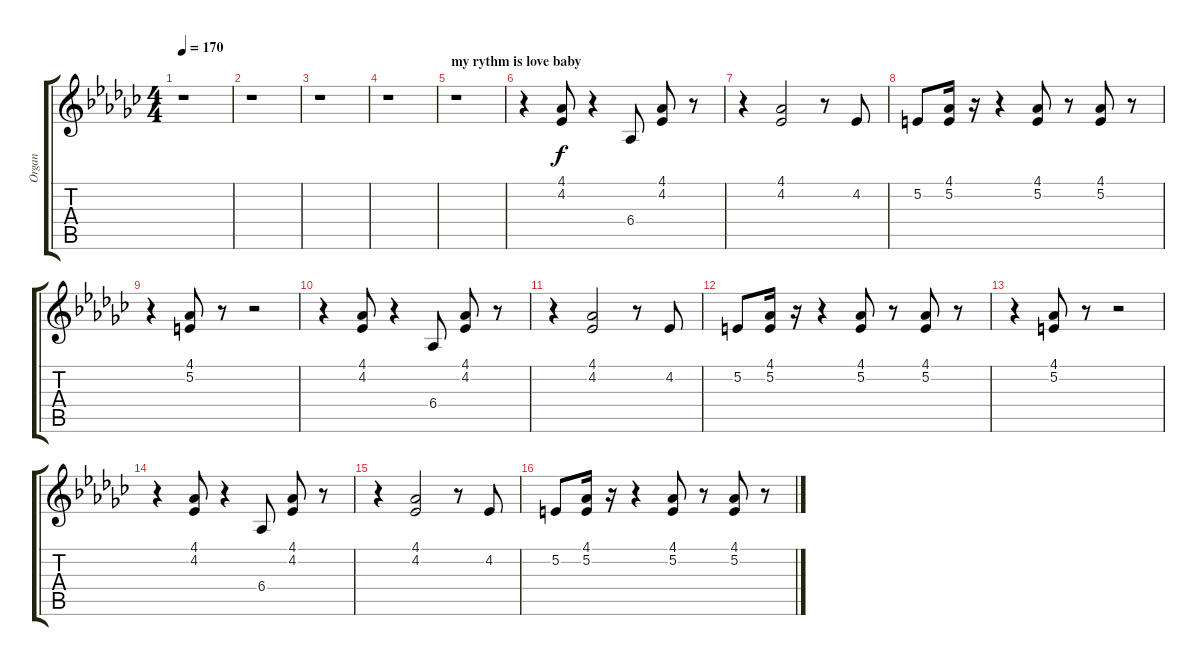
\track ("Organ" "Organ") {instrument electricpiano1}
\staff {score tabs}
\tuning (E4 B3 G3 D3 A2 E2) {hide}
\ts (4 4)
\tempo 170
\clef g2
\ks ebminor
r.1{dy f} |
r.1 |
r.1 |
r.1 |
\section ("" "my rythm is love baby")
r.1 |
r.4 (4.1 4.2).8 r.4 6.4.8 (4.1 4.2).8 r.8 |
r.4 (4.1 4.2).2 r.8 4.2.8 |
5.2.8 (4.1 5.2).16 r.16 r.4 (4.1 5.2).8 r.8 (4.1 5.2).8 r.8 |
r.4 (4.1 5.2).8 r.8 r.2 |
r.4 (4.1 4.2).8 r.4 6.4.8 (4.1 4.2).8 r.8 |
r.4 (4.1 4.2).2 r.8 4.2.8 |
5.2.8 (4.1 5.2).16 r.16 r.4 (4.1 5.2).8 r.8 (4.1 5.2).8 r.8 |
r.4 (4.1 5.2).8 r.8 r.2 |
r.4 (4.1 4.2).8 r.4 6.4.8 (4.1 4.2).8 r.8 |
r.4 (4.1 4.2).2 r.8 4.2.8 |
5.2.8 (4.1 5.2).16 r.16 r.4 (4.1 5.2).8 r.8 (4.1 5.2).8 r.8
